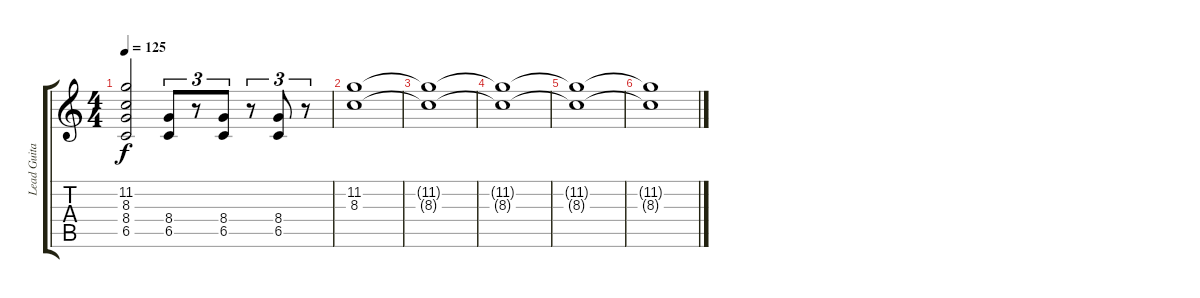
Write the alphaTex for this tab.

\track ("Lead Guitar" "Lead Guita") {instrument distortionguitar}
\staff {score tabs}
\tuning (Db4 Ab3 E3 B2 Gb2 B1) {hide}
\ts (4 4)
\tempo 125
\clef g2
\ks c
(11.2 8.3 8.4{t} 6.5{t}).2{dy f} (8.4 6.5).8{tu (3 2)} r.8{tu (3 2)} (8.4 6.5).8{tu (3 2)} r.8{tu (3 2)} (8.4 6.5).8{tu (3 2)} r.8{tu (3 2)} |
(11.2 8.3).1 |
(11.2{t} 8.3{t}).1{volume 0} |
(11.2{t} 8.3{t}).1 |
(11.2{t} 8.3{t}).1 |
(11.2{t} 8.3{t}).1
